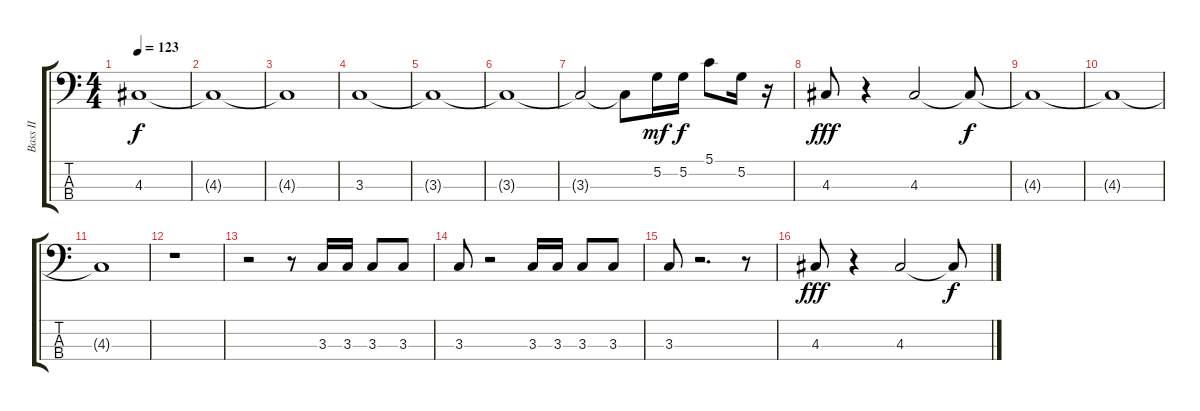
\track ("Bass II" "Bass II") {instrument electricbassfinger}
\staff {score tabs}
\tuning (G2 D2 A1 E1) {hide}
\ts (4 4)
\tempo 123
\clef f4
\ks c
4.3{t}.1{dy f} |
4.3{t}.1 |
4.3{t}.1 |
3.3.1 |
3.3{t}.1 |
3.3{t}.1 |
3.3{t}.2 3.3{t}.8 5.2.16{dy mf} 5.2.16{dy f} 5.1.8 5.2.16 r.16 |
4.3.8{dy fff} r.4 4.3.2 4.3{t}.8{dy f} |
4.3{t}.1 |
4.3{t}.1 |
4.3{t}.1 |
r.1 |
r.2 r.8 3.3.16 3.3.16 3.3.8 3.3.8 |
3.3.8 r.2 3.3.16 3.3.16 3.3.8 3.3.8 |
3.3.8 r.2{d} r.8 |
4.3.8{dy fff} r.4 4.3.2 4.3{t}.8{dy f}
